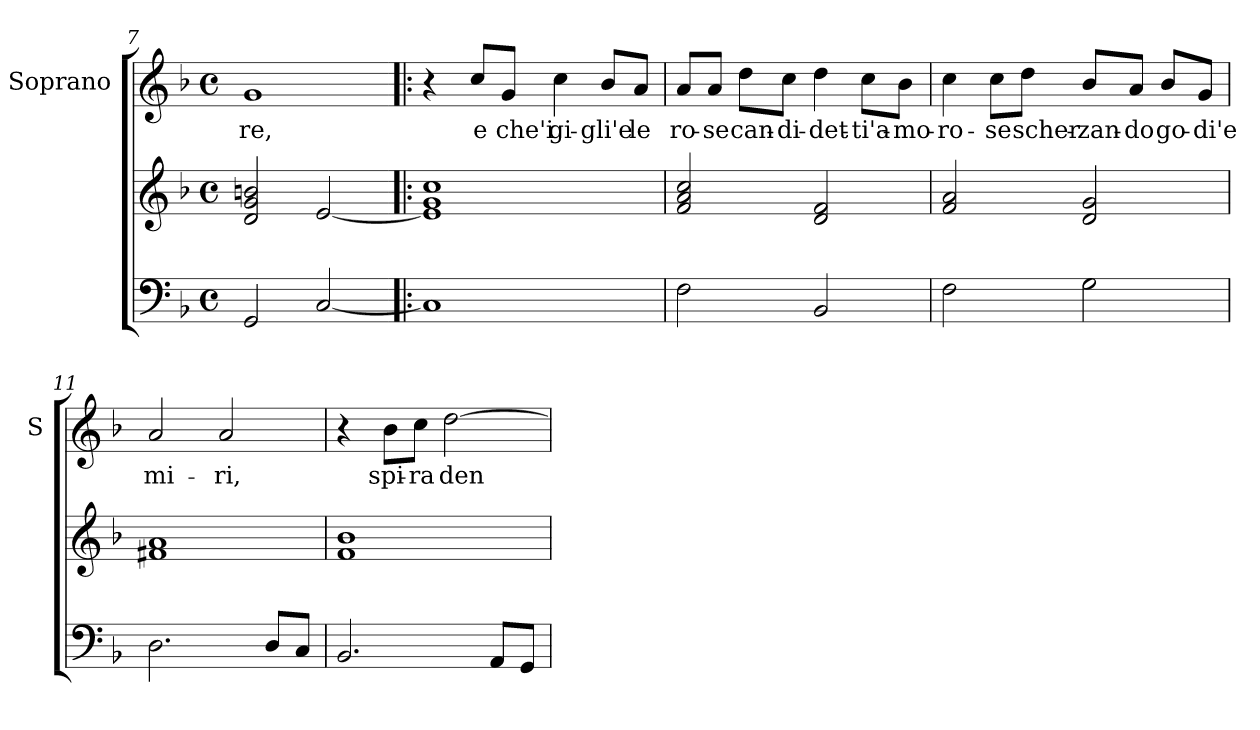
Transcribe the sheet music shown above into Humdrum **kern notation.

**kern	**kern	**kern	**text
*part2	*part2	*part1	*part1
*staff3	*staff2	*staff1	*staff1
*	*	*I"Soprano	*
*	*	*I'S	*
*clefF4	*clefG2	*clefG2	*
*k[b-]	*k[b-]	*k[b-]	*
*F:	*F:	*F:	*
*M4/4	*M4/4	*M4/4	*
*met(c)	*met(c)	*met(c)	*
=7	=7	=7	=7
2GG/	2d/ 2g/ 2bn/	1g	-re,
[2C/	[2e/	.	.
=8!|:	=8!|:	=8!|:	=8!|:
1C]	1e] 1g 1cc	4r	.
.	.	8cc/L	e
.	.	8g/J	che'i
.	.	4cc\	gi-
.	.	8b-/L	-gli'e
.	.	8a/J	le
!!LO:LB:g=z
=9	=9	=9	=9
2F\	2f/ 2a/ 2cc/	8a/L	ro-
.	.	8a/J	-se
.	.	8dd\L	can-
.	.	8cc\J	-di-
2BB-/	2d/ 2f/	4dd\	-det-
.	.	8cc\L	-ti'a-
.	.	8b-\J	-mo-
=10	=10	=10	=10
2F\	2f/ 2a/	4cc\	-ro-
.	.	8cc\L	-se
.	.	8dd\J	scher-
2G\	2d/ 2g/	8b-/L	-zan-
.	.	8a/J	-do
.	.	8b-/L	go-
.	.	8g/J	-di'e
=11	=11	=11	=11
2.D\	1f#X 1a	2a/	mi-
.	.	2a/	-ri,
8D/L	.	.	.
8C/J	.	.	.
=12	=12	=12	=12
2.BB-/	1f 1b-	4r	.
.	.	8b-\L	spi-
.	.	8cc\J	-ra
.	.	[2dd\	den-
8AA/L	.	.	.
8GG/J	.	.	.
=	=	=	=
*-	*-	*-	*-
